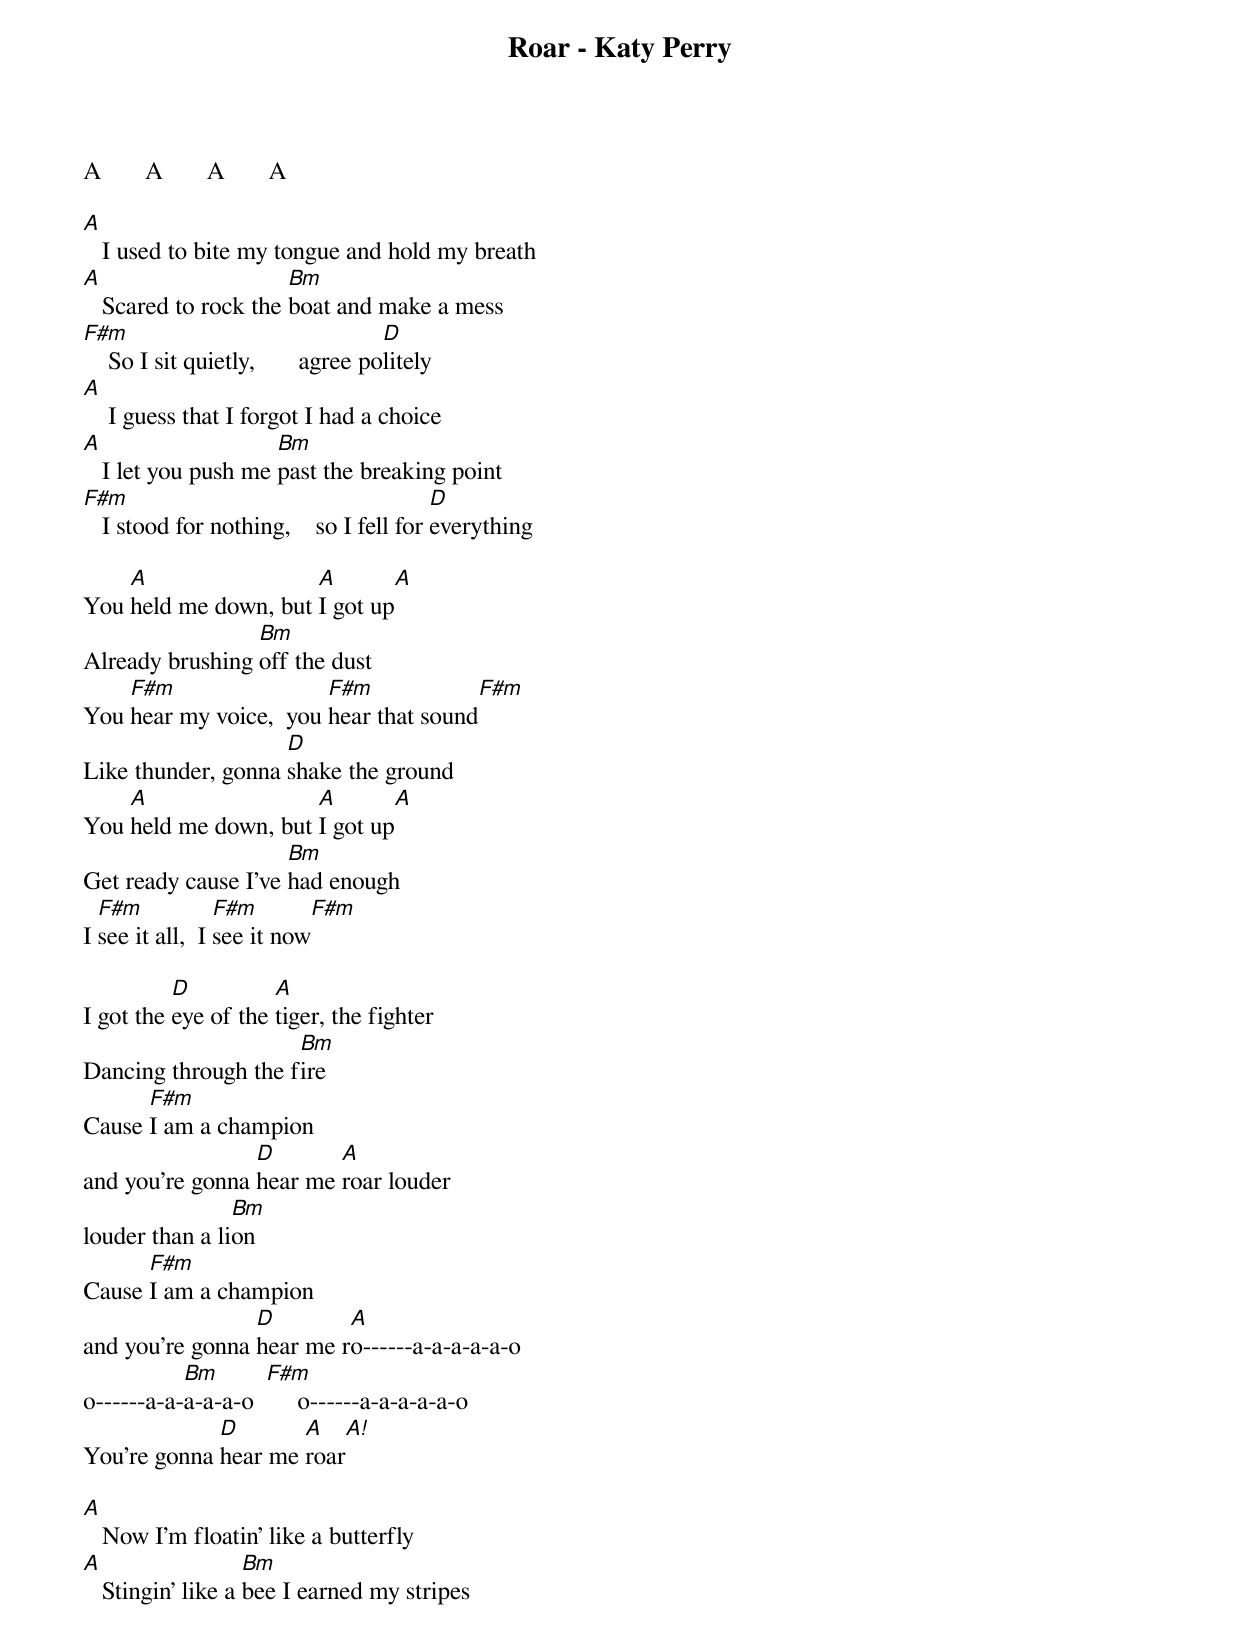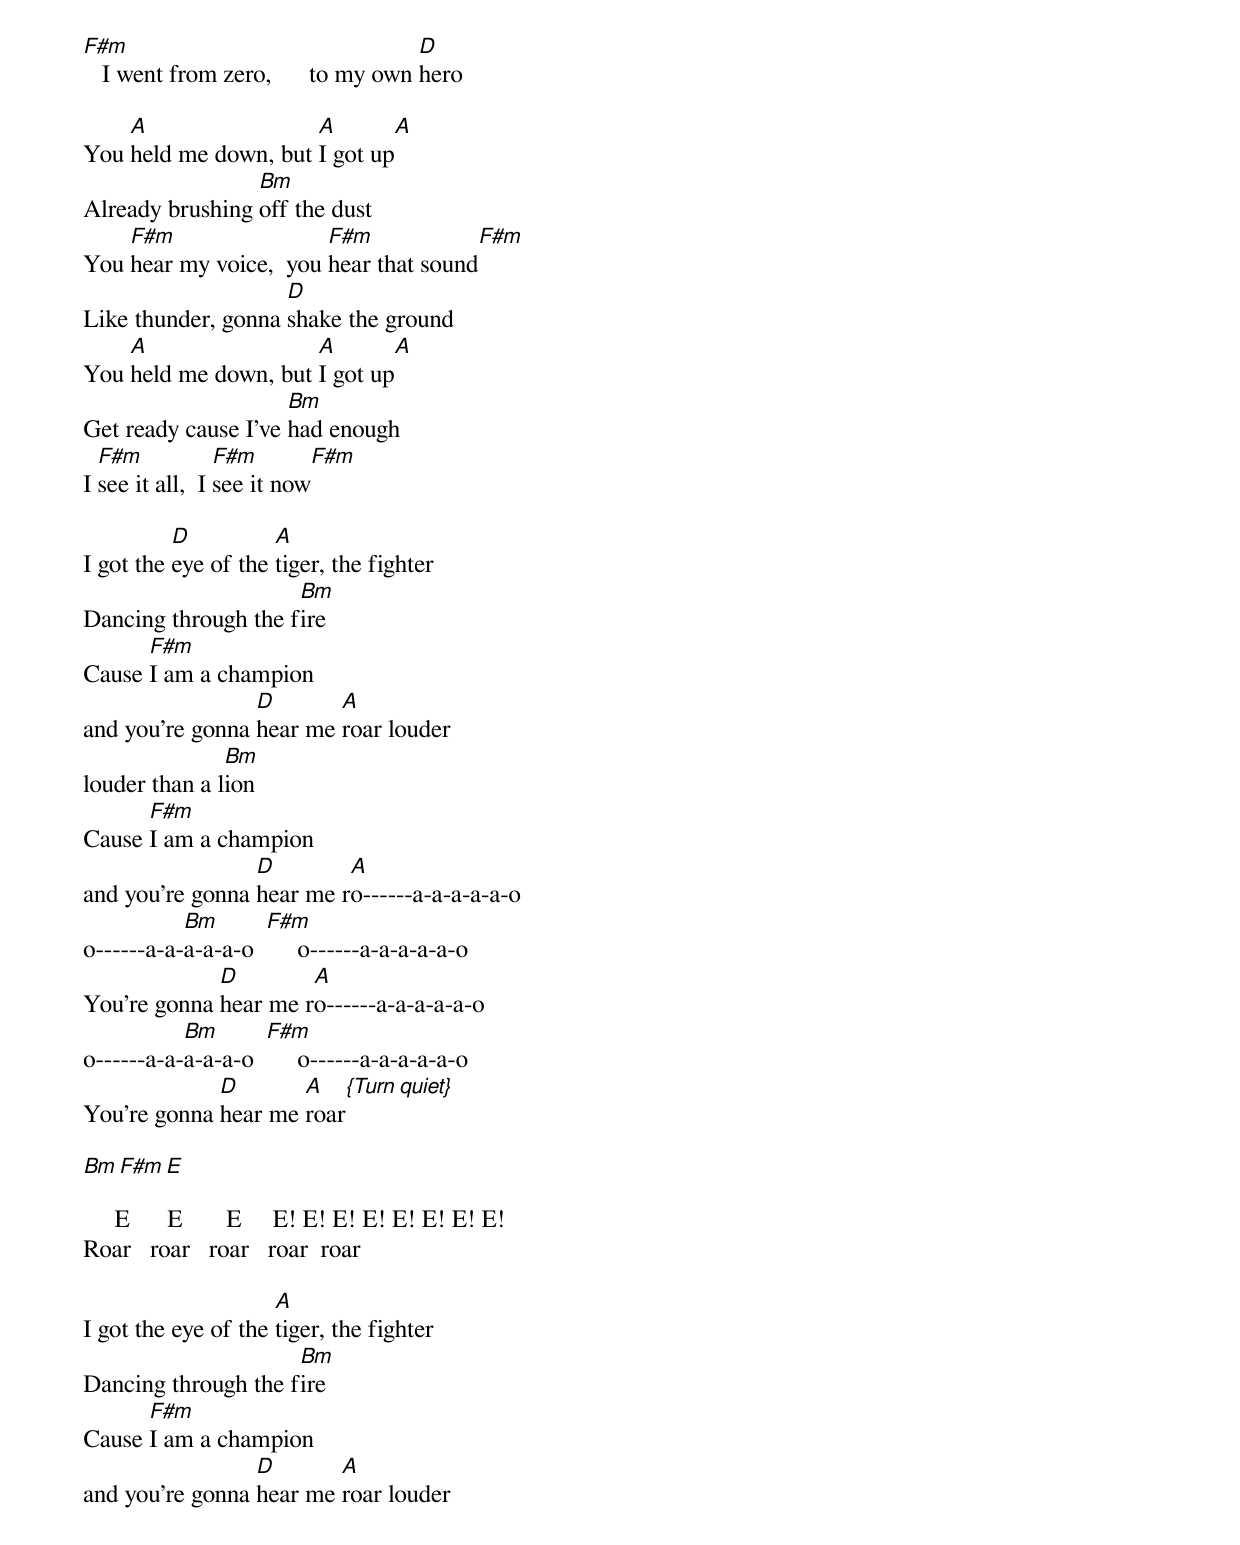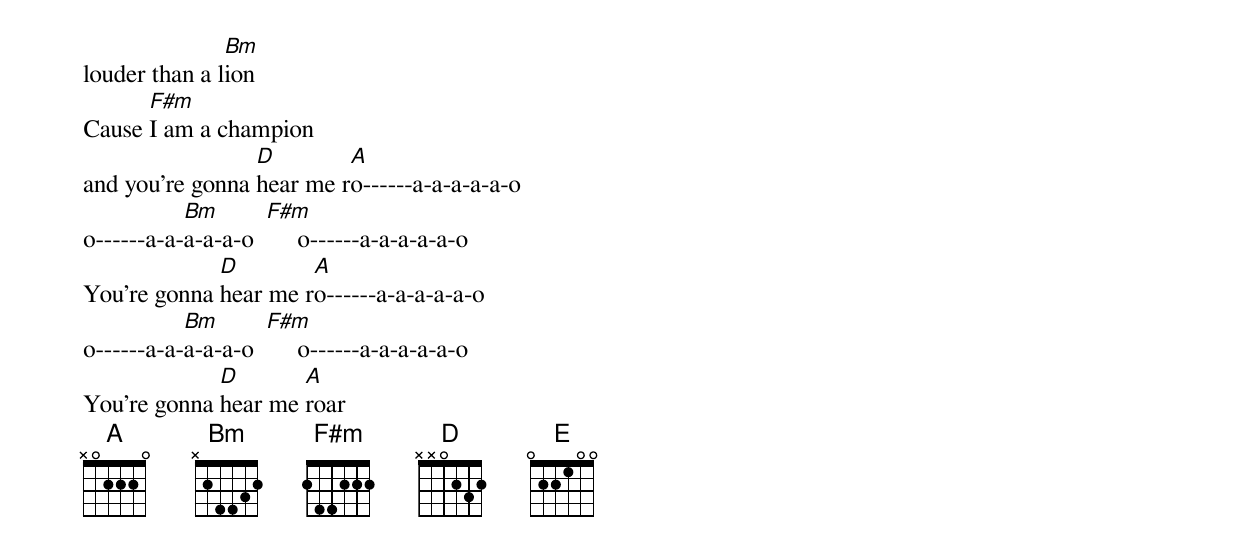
Roar - Katy Perry

A       A       A       A

A
   I used to bite my tongue and hold my breath
A                     Bm
   Scared to rock the boat and make a mess
F#m                                 D
    So I sit quietly,       agree politely
A
    I guess that I forgot I had a choice
A                    Bm
   I let you push me past the breaking point
F#m                                      D
   I stood for nothing,    so I fell for everything

    A                 A          A
You held me down, but I got up
                 Bm
Already brushing off the dust
    F#m                 F#m             F#m
You hear my voice,  you hear that sound
                    D
Like thunder, gonna shake the ground
    A                 A           A
You held me down, but I got up
                     Bm
Get ready cause I've had enough
  F#m            F#m          F#m
I see it all,  I see it now

          D          A
I got the eye of the tiger, the fighter
                     Bm
Dancing through the fire
      F#m
Cause I am a champion
                 D       A
and you're gonna hear me roar louder
                Bm
louder than a lion
      F#m
Cause I am a champion
                 D        A
and you're gonna hear me ro------a-a-a-a-a-o
           Bm       F#m
o------a-a-a-a-a-o       o------a-a-a-a-a-o
             D       A     A!
You're gonna hear me roar

A
   Now I'm floatin' like a butterfly
A                  Bm
   Stingin' like a bee I earned my stripes
F#m                                 D
   I went from zero,      to my own hero

    A                 A          A
You held me down, but I got up
                 Bm
Already brushing off the dust
    F#m                 F#m             F#m
You hear my voice,  you hear that sound
                    D
Like thunder, gonna shake the ground
    A                 A           A
You held me down, but I got up
                     Bm
Get ready cause I've had enough
  F#m            F#m          F#m
I see it all,  I see it now

          D          A
I got the eye of the tiger, the fighter
                     Bm
Dancing through the fire
      F#m
Cause I am a champion
                 D       A
and you're gonna hear me roar louder
               Bm
louder than a lion
      F#m
Cause I am a champion
                 D        A
and you're gonna hear me ro------a-a-a-a-a-o
           Bm       F#m
o------a-a-a-a-a-o       o------a-a-a-a-a-o
             D        A
You're gonna hear me ro------a-a-a-a-a-o
           Bm       F#m
o------a-a-a-a-a-o       o------a-a-a-a-a-o
             D       A   {Turn quiet}
You're gonna hear me roar

       Bm       F#m            E

     E      E       E     E! E! E! E! E! E! E! E!
Roar   roar   roar   roar  roar

                     A
I got the eye of the tiger, the fighter
                     Bm
Dancing through the fire
      F#m
Cause I am a champion
                 D       A
and you're gonna hear me roar louder
               Bm
louder than a lion
      F#m
Cause I am a champion
                 D        A
and you're gonna hear me ro------a-a-a-a-a-o
           Bm       F#m
o------a-a-a-a-a-o       o------a-a-a-a-a-o
             D        A
You're gonna hear me ro------a-a-a-a-a-o
           Bm       F#m
o------a-a-a-a-a-o       o------a-a-a-a-a-o
             D       A
You're gonna hear me roar
